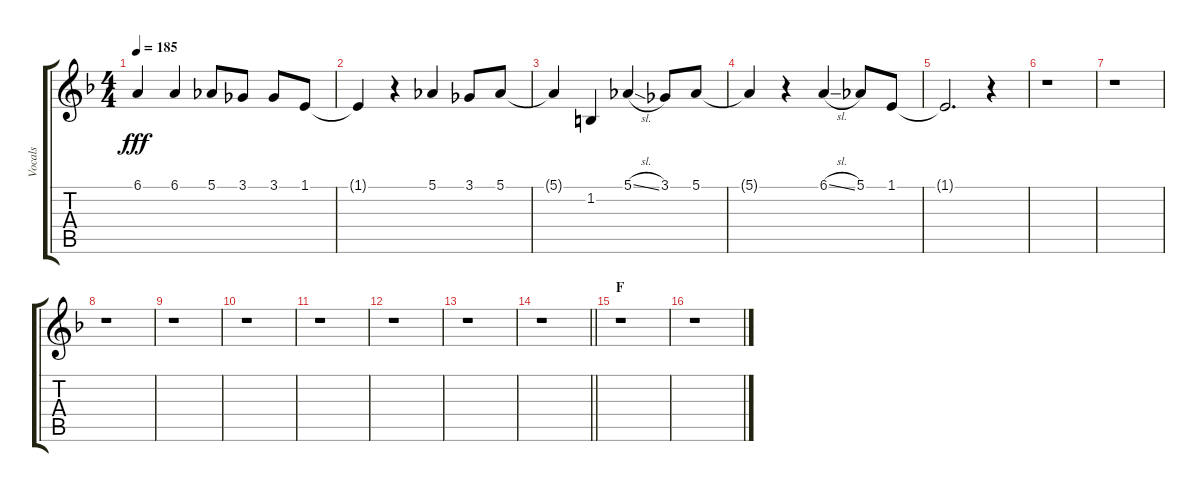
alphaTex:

\track ("Vocals" "Vocals") {instrument voiceoohs}
\staff {score tabs}
\tuning (Eb4 Bb3 Gb3 Db3 Ab2 Db2) {hide}
\ts (4 4)
\tempo 185
\clef g2
\ks f
6.1.4{dy fff} 6.1.4 5.1.8 3.1.8 3.1.8 1.1.8 |
1.1{t}.4 r.4 5.1.4 3.1.8 5.1.8 |
5.1{t}.4 1.2.4 5.1{sl}.4 3.1.8 5.1.8 |
5.1{t}.4 r.4 6.1{sl}.4 5.1.8 1.1.8 |
1.1{t}.2{d} r.4 |
r.1 |
r.1 |
r.1 |
r.1 |
r.1 |
r.1 |
r.1 |
r.1 |
\barLineRight lightlight
r.1 |
\section ("" "F")
r.1 |
r.1
